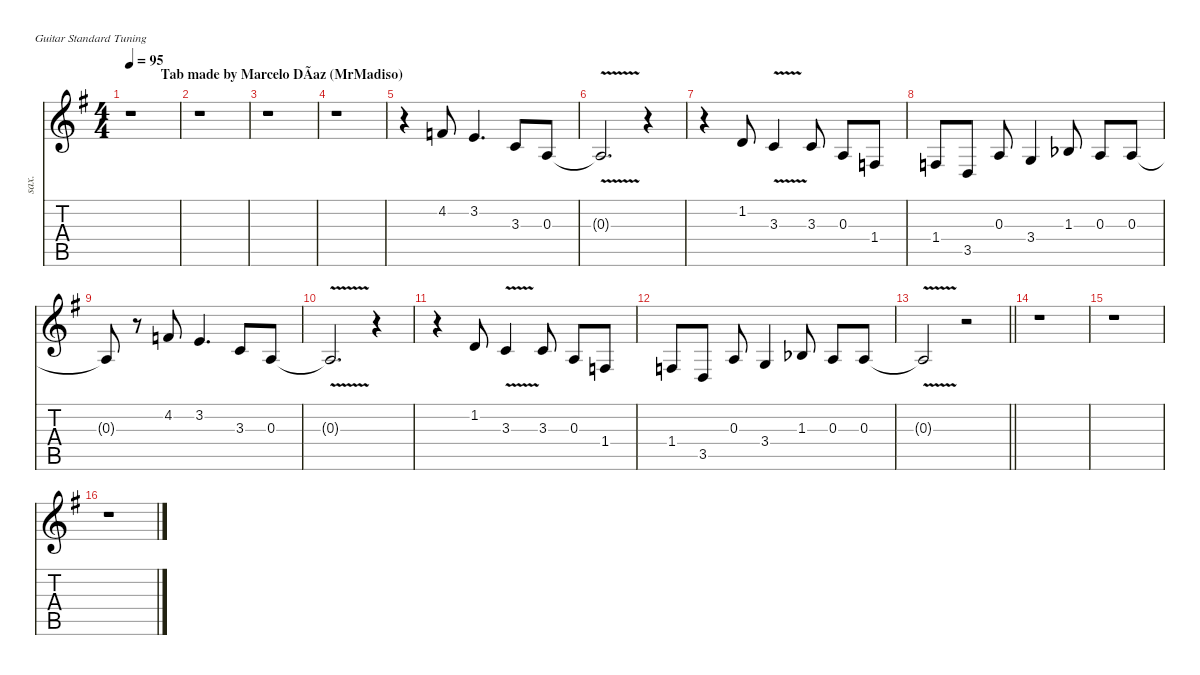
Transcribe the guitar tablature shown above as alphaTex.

\defaultSystemsLayout 4
\hideDynamics
\bracketExtendMode nobrackets
\track ("Marco voice" "sax.") {instrument sopranosax}
\staff {score tabs}
\tuning (E4 B3 G3 D3 A2 E2)
\displaytranspose 2
\ts (4 4)
\beaming (8 2 2 2 2)
\section ("" "          Tab made by Marcelo DÃ­az (MrMadiso)")
\tempo 95
\clef g2
\ks g
r.1{dy ff instrument sopranosax} |
r.1 |
r.1 |
r.1 |
r.4 4.2{acc forcenatural}.8 3.2{acc forcenatural}.4{d} 3.3{acc forcenatural}.8 0.3{acc forcenatural}.8 |
0.3{v t acc forcenatural}.2{d} r.4 |
r.4 1.2{acc forcenatural}.8 3.3{v acc forcenatural}.4 3.3{acc forcenatural}.8 0.3{acc forcenatural}.8 1.4{acc forcenatural}.8 |
1.4{acc forcenatural}.8 3.5{acc forcenatural}.8 0.3{acc forcenatural}.8 3.4{acc forcenatural}.4 1.3{acc b}.8 0.3{acc forcenatural}.8 0.3{acc forcenatural}.8 |
0.3{t acc forcenatural}.8 r.8 4.2{acc forcenatural}.8 3.2{acc forcenatural}.4{d} 3.3{acc forcenatural}.8 0.3{acc forcenatural}.8 |
0.3{v t acc forcenatural}.2{d} r.4 |
r.4 1.2{acc forcenatural}.8 3.3{v acc forcenatural}.4 3.3{acc forcenatural}.8 0.3{acc forcenatural}.8 1.4{acc forcenatural}.8 |
1.4{acc forcenatural}.8 3.5{acc forcenatural}.8 0.3{acc forcenatural}.8 3.4{acc forcenatural}.4 1.3{acc b}.8 0.3{acc forcenatural}.8 0.3{acc forcenatural}.8 |
\barLineRight lightlight
0.3{v t acc forcenatural}.2 r.2 |
r.1 |
r.1 |
r.1
